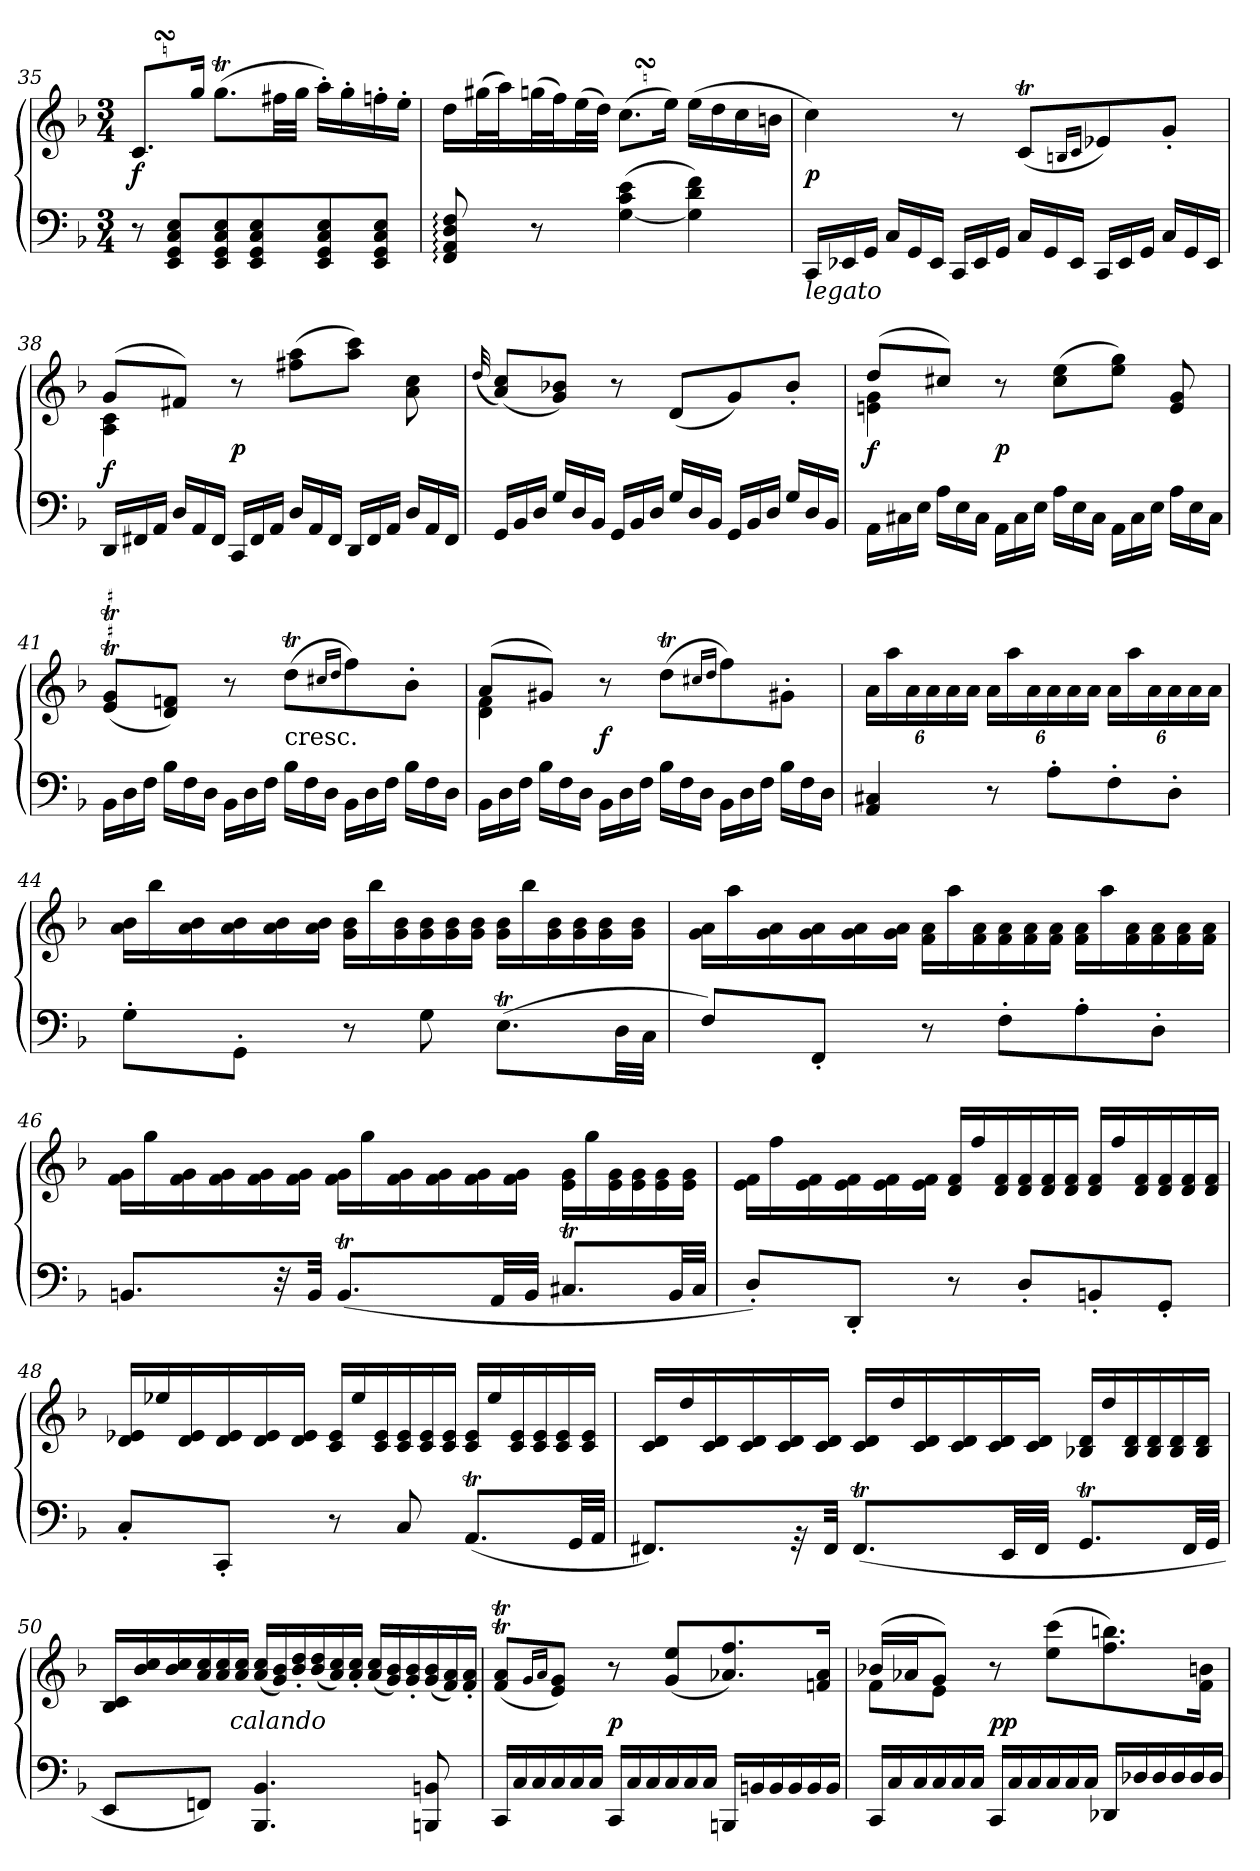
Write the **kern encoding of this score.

**kern	**kern	**dynam
*part1	*part1	*part1
*staff2	*staff1	*staff1/2
*clefF4	*clefG2	*
*k[b-]	*k[b-]	*
*F:	*F:	*
*M3/4	*M3/4	*
=35	=35	=35
8r	8.cSSs/L	f
8EE 8GG 8C 8EL	.	.
.	16gg\Jk	.
8EE 8GG 8C 8E	(8.ggTL	.
8EE 8GG 8C 8E	.	.
.	32ff#XLL	.
.	32ggJJJ	.
8EE 8GG 8C 8E	16aa'LL)	.
.	16gg'	.
8EE 8GG 8C 8EJ	16ffn'	.
.	16ee'JJ	.
=36	=36	=36
8FF: 8AA: 8D: 8F:	16ddLL	.
.	(32gg#XL	.
.	32aaJ)	.
8r	(32ggnL	.
.	32ffJ)	.
.	(32eeL	.
.	32ddJJJ)	.
([4G 4c 4e	(8.ccSSsL	.
.	16eeJk)	.
4G] 4d 4f)	(16eeLL	.
.	16dd	.
.	16cc	.
.	16bnJJ	.
=37	=37	=37
*Xtuplet	*	*
!LO:TX:b:i:t=legato	!	!
24CCLL	4cc)	p
24EE-X	.	.
24GGJJ	.	.
24CLL	.	.
24GG	.	.
24EE-JJ	.	.
24CCLL	8r	.
24EE-	.	.
24GGJJ	.	.
24CLL	(8cTL	.
24GG	.	.
24EE-JJ	.	.
.	16qBnLL	.
.	16qcJJ	.
24CCLL	8e-X)	.
24EE-	.	.
24GGJJ	.	.
24CLL	8g'J	.
24GG	.	.
24EE-JJ	.	.
=38	=38	=38
*	*^	*
24DDLL	(8gL	4A 4c	f
24FF#X	.	.	.
24AAJJ	.	.	.
24DLL	8f#XJ)	.	.
24AA	.	.	.
24FF#JJ	.	.	.
24CCLL	8r	2ryy	p
24FF#	.	.	.
24AAJJ	.	.	.
24DLL	(8ff#X\ 8aa\L	.	.
24AA	.	.	.
24FF#JJ	.	.	.
24DDLL	8aa\ 8ccc\J)	.	.
24FF#	.	.	.
24AAJJ	.	.	.
24DLL	8a\ 8cc\	.	.
24AA	.	.	.
24FF#JJ	.	.	.
*	*v	*v	*
=39	=39	=39
.	(32qqdd	.
24GGLL	(8a 8ccL)	.
24BB-	.	.
24DJJ	.	.
24G/LL	8g 8b-XJ)	.
24D/	.	.
24BB-/JJ	.	.
24GGLL	8r	.
24BB-	.	.
24DJJ	.	.
24G/LL	(8dL	.
24D/	.	.
24BB-/JJ	.	.
24GGLL	8g)	.
24BB-	.	.
24DJJ	.	.
24G/LL	8b-'J	.
24D/	.	.
24BB-/JJ	.	.
=40	=40	=40
*	*^	*
24AA\LL	(8ddL	4en 4g	f
24C#X\	.	.	.
24E\JJ	.	.	.
24ALL	8cc#XJ)	.	.
24E	.	.	.
24C#JJ	.	.	.
24AA\LL	8r	2ryy	p
24C#\	.	.	.
24E\JJ	.	.	.
24ALL	(8cc#\ 8ee\L	.	.
24E	.	.	.
24C#JJ	.	.	.
24AA\LL	8ee\ 8gg\J)	.	.
24C#\	.	.	.
24E\JJ	.	.	.
24ALL	8e 8g	.	.
24E	.	.	.
24C#JJ	.	.	.
*	*v	*v	*
=41	=41	=41
24BB-LL	(8eT 8gTL	.
24D	.	.
24FJJ	.	.
24B-LL	8d 8fJ)	.
24F	.	.
24DJJ	.	.
24BB-LL	8r	.
24D	.	.
24FJJ	.	.
!	!LO:TX:c:t=cresc.	!
24B-LL	(8ddTL	.
24F	.	.
24DJJ	.	.
.	16qcc#XLL	.
.	16qddJJ	.
24BB-LL	8ff)	.
24D	.	.
24FJJ	.	.
24B-LL	8b-'J	.
24F	.	.
24DJJ	.	.
=42	=42	=42
*	*^	*
24BB-LL	(8aL	4d 4f	.
24D	.	.	.
24FJJ	.	.	.
24B-LL	8g#XJ)	.	.
24F	.	.	.
24DJJ	.	.	.
24BB-LL	8r	2ryy	f
24D	.	.	.
24FJJ	.	.	.
24B-LL	(8ddT\L	.	.
24F	.	.	.
24DJJ	.	.	.
.	16qcc#XLL	.	.
.	16qddJJ	.	.
24BB-LL	8ff\)	.	.
24D	.	.	.
24FJJ	.	.	.
24B-LL	8g#X'\J	.	.
24F	.	.	.
24DJJ	.	.	.
*	*v	*v	*
=43	=43	=43
*	*Xbrackettup	*
4AA 4C#X	24aLL	.
.	24aa	.
.	24a	.
.	24a	.
.	24a	.
.	24aJJ	.
8r	24aLL	.
.	24aa	.
.	24a	.
8A'L	24a	.
.	24a	.
.	24aJJ	.
8F'	24aLL	.
.	24aa	.
.	24a	.
8D'J	24a	.
.	24a	.
.	24aJJ	.
=44	=44	=44
*	*Xtuplet	*
8G'\L	24a 24b-LL	.
.	24bb-	.
.	24a 24b-	.
8GG'\J	24a 24b-	.
.	24a 24b-	.
.	24a 24b-JJ	.
8r	24g 24b-LL	.
.	24bb-	.
.	24g 24b-	.
8G	24g 24b-	.
.	24g 24b-	.
.	24g 24b-JJ	.
(8.EtL	24g 24b-LL	.
.	24bb-	.
.	24g 24b-	.
.	24g 24b-	.
.	24g 24b-	.
32DLL	.	.
.	24g 24b-JJ	.
32CJJJ	.	.
=45	=45	=45
8FL)	24g\ 24a\LL	.
.	24aa\	.
.	24g\ 24a\	.
8FF'J	24g\ 24a\	.
.	24g\ 24a\	.
.	24g\ 24a\JJ	.
8r	24f\ 24a\LL	.
.	24aa\	.
.	24f\ 24a\	.
8F'L	24f\ 24a\	.
.	24f\ 24a\	.
.	24f\ 24a\JJ	.
8A'	24f\ 24a\LL	.
.	24aa\	.
.	24f\ 24a\	.
8D'J	24f\ 24a\	.
.	24f\ 24a\	.
.	24f\ 24a\JJ	.
=46	=46	=46
8.BBnL	24f\ 24g\LL	.
.	24gg\	.
.	24f\ 24g\	.
.	24f\ 24g\	.
.	24f\ 24g\	.
32r	.	.
.	24f\ 24g\JJ	.
32BBJkk	.	.
(<8.BBtL	24f\ 24g\LL	.
.	24gg\	.
.	24f\ 24g\	.
.	24f\ 24g\	.
.	24f\ 24g\	.
32AALL	.	.
.	24f\ 24g\JJ	.
32BBJJJ	.	.
8.C#XtL	24e\ 24g\LL	.
.	24gg\	.
.	24e\ 24g\	.
.	24e\ 24g\	.
.	24e\ 24g\	.
32BBLL	.	.
.	24e\ 24g\JJ	.
32C#JJJ	.	.
=47	=47	=47
8D'L)	24e 24fLL	.
.	24ff	.
.	24e 24f	.
8DD'J	24e 24f	.
.	24e 24f	.
.	24e 24fJJ	.
8r	24d 24fLL	.
.	24ff	.
.	24d 24f	.
8D'L	24d 24f	.
.	24d 24f	.
.	24d 24fJJ	.
8BBn'	24d 24fLL	.
.	24ff	.
.	24d 24f	.
8GG'J	24d 24f	.
.	24d 24f	.
.	24d 24fJJ	.
=48	=48	=48
8C'L	24d 24e-XLL	.
.	24ee-X	.
.	24d 24e-	.
8CC'J	24d 24e-	.
.	24d 24e-	.
.	24d 24e-JJ	.
8r	24c 24e-LL	.
.	24ee-	.
.	24c 24e-	.
8C	24c 24e-	.
.	24c 24e-	.
.	24c 24e-JJ	.
(8.AAtL	24c 24e-LL	.
.	24ee-	.
.	24c 24e-	.
.	24c 24e-	.
.	24c 24e-	.
32GGLL	.	.
.	24c 24e-JJ	.
32AAJJJ	.	.
=49	=49	=49
8.FF#XL)	24c 24dLL	.
.	24dd	.
.	24c 24d	.
.	24c 24d	.
.	24c 24d	.
32r	.	.
.	24c 24dJJ	.
32FF#Jkk	.	.
(8.FF#tL	24c 24dLL	.
.	24dd	.
.	24c 24d	.
.	24c 24d	.
.	24c 24d	.
32EELL	.	.
.	24c 24dJJ	.
32FF#JJJ	.	.
8.GGTL	24B-X 24dLL	.
.	24dd	.
.	24B- 24d	.
.	24B- 24d	.
.	24B- 24d	.
32FF#LL	.	.
.	24B- 24dJJ	.
32GGJJJ	.	.
=50	=50	=50
8EEL	24B- 24cLL	.
.	24b- 24cc	.
.	24b- 24cc	.
8FFnJ)	24a 24cc	.
.	24a 24cc	.
!	!LO:TX:c:i:t=calando	!
.	24a 24ccJJ	.
4.BBB- 4.BB-	(24a/ 24cc/LL	.
.	24g/ 24b-/)	.
.	24b-'/ 24dd'/	.
.	(24b-/ 24dd/	.
.	24a/ 24cc/)	.
.	24a'/ 24cc'/JJ	.
.	(24a 24ccLL	.
.	24g 24b-)	.
.	24g' 24b-'	.
8BBBn 8BBn	(24g 24b-	.
.	24f 24a)	.
.	24f' 24a'JJ	.
=51	=51	=51
24CCLL	(8fT 8aTL	.
24C	.	.
24C	.	.
.	16qgLL	.
.	16qaJJ	.
24C	8eTTT 8gTTTJ)	.
24C	.	.
24CJJ	.	.
24CCLL	8r	p
24C	.	.
24C	.	.
24C	(8g/ 8ee/L	.
24C	.	.
24CJJ	.	.
24BBBnLL	8.a-X/ 8.ff/)	.
24BBn	.	.
24BB	.	.
24BB	.	.
24BB	.	.
.	16f/ 16a-/Jk	.
24BBJJ	.	.
=52	=52	=52
*	*^	*
24CCLL	(16b-XLL	8fL	.
24C	.	.	.
.	16a-XJ	.	.
24C	.	.	.
24C	8gJ)	8eJ	.
24C	.	.	.
24CJJ	.	.	.
24CCLL	8r	2ryy	pp
24C	.	.	.
24C	.	.	.
24C	(8ee\ 8ccc\L	.	.
24C	.	.	.
24CJJ	.	.	.
24DD-XLL	8.ff\ 8.bbn\)	.	.
24D-X	.	.	.
24D-	.	.	.
24D-	.	.	.
24D-	.	.	.
.	16f\ 16bn\Jk	.	.
24D-JJ	.	.	.
*	*v	*v	*
=	=	=
*-	*-	*-
